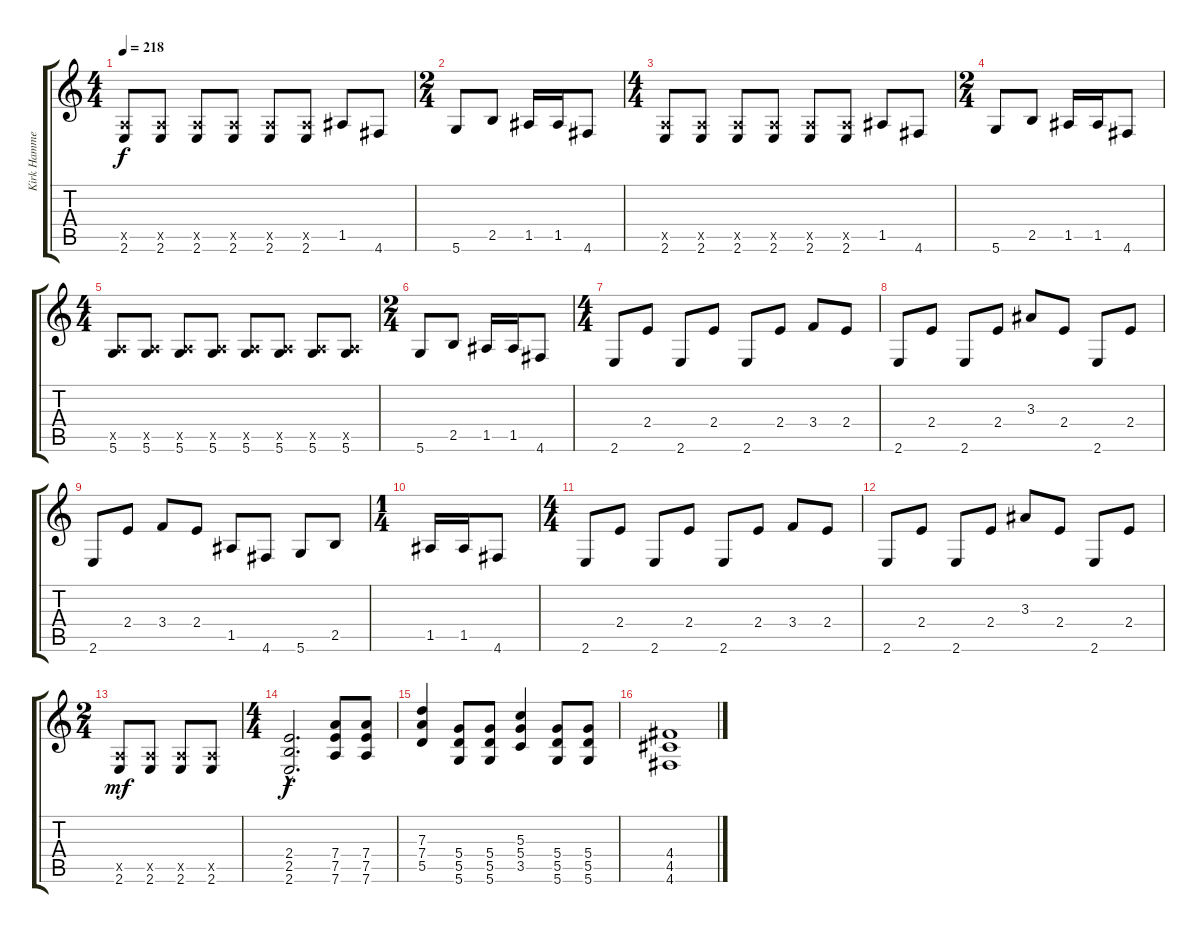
\track ("Kirk Hammet" "Kirk Hamme") {instrument distortionguitar}
\staff {score tabs}
\tuning (E4 B3 G3 D3 A2 D2) {hide}
\ts (4 4)
\tempo 218
\clef g2
\ks c
(0.5{x} 2.6).8{dy f} (0.5{x} 2.6).8 (0.5{x} 2.6).8 (0.5{x} 2.6).8 (0.5{x} 2.6).8 (0.5{x} 2.6).8 1.5.8 4.6.8 |
\ts (2 4)
5.6.8 2.5.8 1.5.16 1.5.16 4.6.8 |
\ts (4 4)
(0.5{x} 2.6).8 (0.5{x} 2.6).8 (0.5{x} 2.6).8 (0.5{x} 2.6).8 (0.5{x} 2.6).8 (0.5{x} 2.6).8 1.5.8 4.6.8 |
\ts (2 4)
5.6.8 2.5.8 1.5.16 1.5.16 4.6.8 |
\ts (4 4)
(0.5{x} 5.6).8 (0.5{x} 5.6).8 (0.5{x} 5.6).8 (0.5{x} 5.6).8 (0.5{x} 5.6).8 (0.5{x} 5.6).8 (0.5{x} 5.6).8 (0.5{x} 5.6).8 |
\ts (2 4)
5.6.8 2.5.8 1.5.16 1.5.16 4.6.8 |
\ts (4 4)
2.6.8 2.4.8 2.6.8 2.4.8 2.6.8 2.4.8 3.4.8 2.4.8 |
2.6.8 2.4.8 2.6.8 2.4.8 3.3.8 2.4.8 2.6.8 2.4.8 |
2.6.8 2.4.8 3.4.8 2.4.8 1.5.8 4.6.8 5.6.8 2.5.8 |
\ts (1 4)
1.5.16 1.5.16 4.6.8 |
\ts (4 4)
2.6.8 2.4.8 2.6.8 2.4.8 2.6.8 2.4.8 3.4.8 2.4.8 |
2.6.8 2.4.8 2.6.8 2.4.8 3.3.8 2.4.8 2.6.8 2.4.8 |
\ts (2 4)
(0.5{x} 2.6).8{dy mf} (0.5{x} 2.6).8 (0.5{x} 2.6).8 (0.5{x} 2.6).8 |
\ts (4 4)
(2.4{hac} 2.5{hac} 2.6{hac}).2{d dy f} (7.4 7.5 7.6).8 (7.4 7.5 7.6).8 |
(7.3 7.4 5.5).4 (5.4 5.5 5.6).8 (5.4 5.5 5.6).8 (5.3 5.4 3.5).4 (5.4 5.5 5.6).8 (5.4 5.5 5.6).8 |
(4.4 4.5 4.6).1
